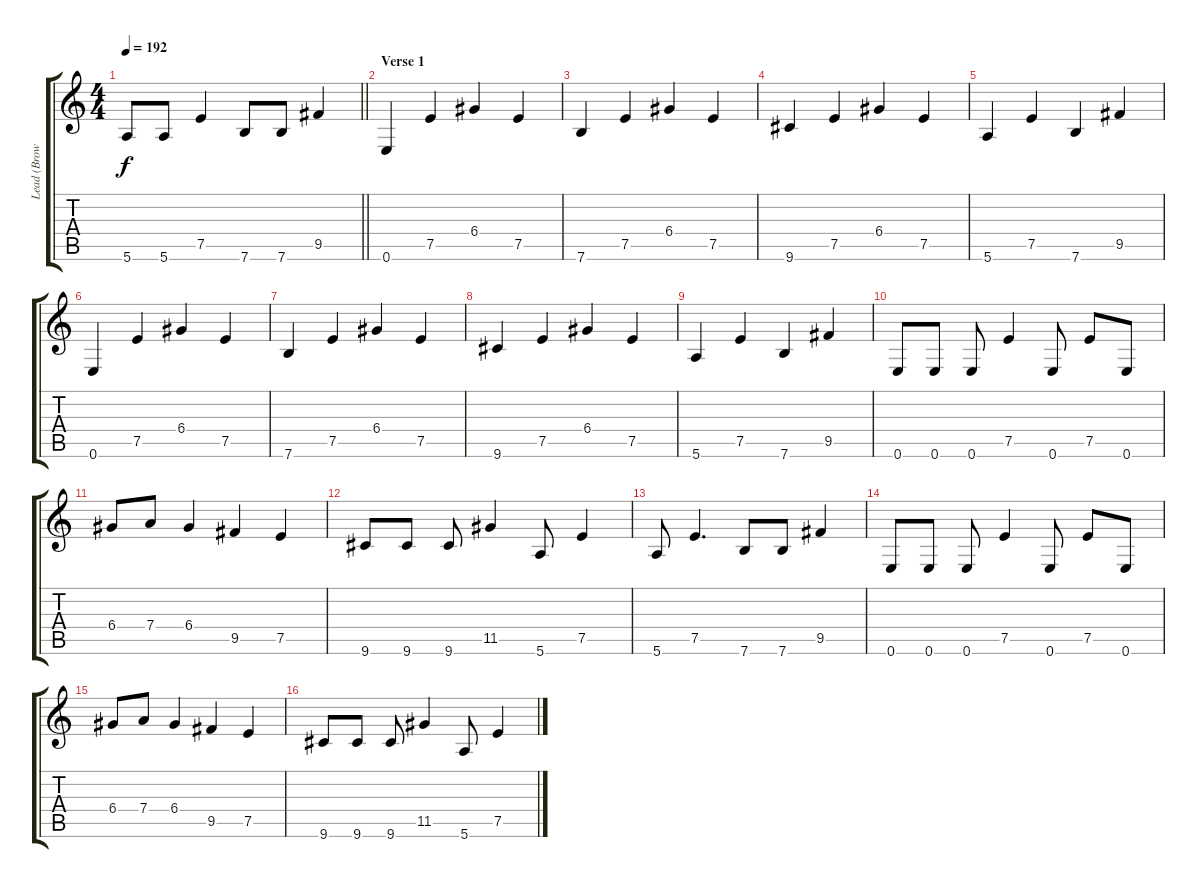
\track ("Lead (Brown Tom)" "Lead (Brow") {instrument distortionguitar}
\staff {score tabs}
\tuning (E4 B3 G3 D3 A2 E2) {hide}
\ts (4 4)
\tempo 192
\clef g2
\barLineRight lightlight
\ks c
5.6.8{dy f} 5.6.8 7.5.4 7.6.8 7.6.8 9.5.4 |
\section ("" "Verse 1")
0.6.4 7.5.4 6.4.4 7.5.4 |
7.6.4 7.5.4 6.4.4 7.5.4 |
9.6.4 7.5.4 6.4.4 7.5.4 |
5.6.4 7.5.4 7.6.4 9.5.4 |
0.6.4 7.5.4 6.4.4 7.5.4 |
7.6.4 7.5.4 6.4.4 7.5.4 |
9.6.4 7.5.4 6.4.4 7.5.4 |
5.6.4 7.5.4 7.6.4 9.5.4 |
0.6.8 0.6.8 0.6.8 7.5.4 0.6.8 7.5.8 0.6.8 |
6.4.8 7.4.8 6.4.4 9.5.4 7.5.4 |
9.6.8 9.6.8 9.6.8 11.5.4 5.6.8 7.5.4 |
5.6.8 7.5.4{d} 7.6.8 7.6.8 9.5.4 |
0.6.8 0.6.8 0.6.8 7.5.4 0.6.8 7.5.8 0.6.8 |
6.4.8 7.4.8 6.4.4 9.5.4 7.5.4 |
9.6.8 9.6.8 9.6.8 11.5.4 5.6.8 7.5.4
